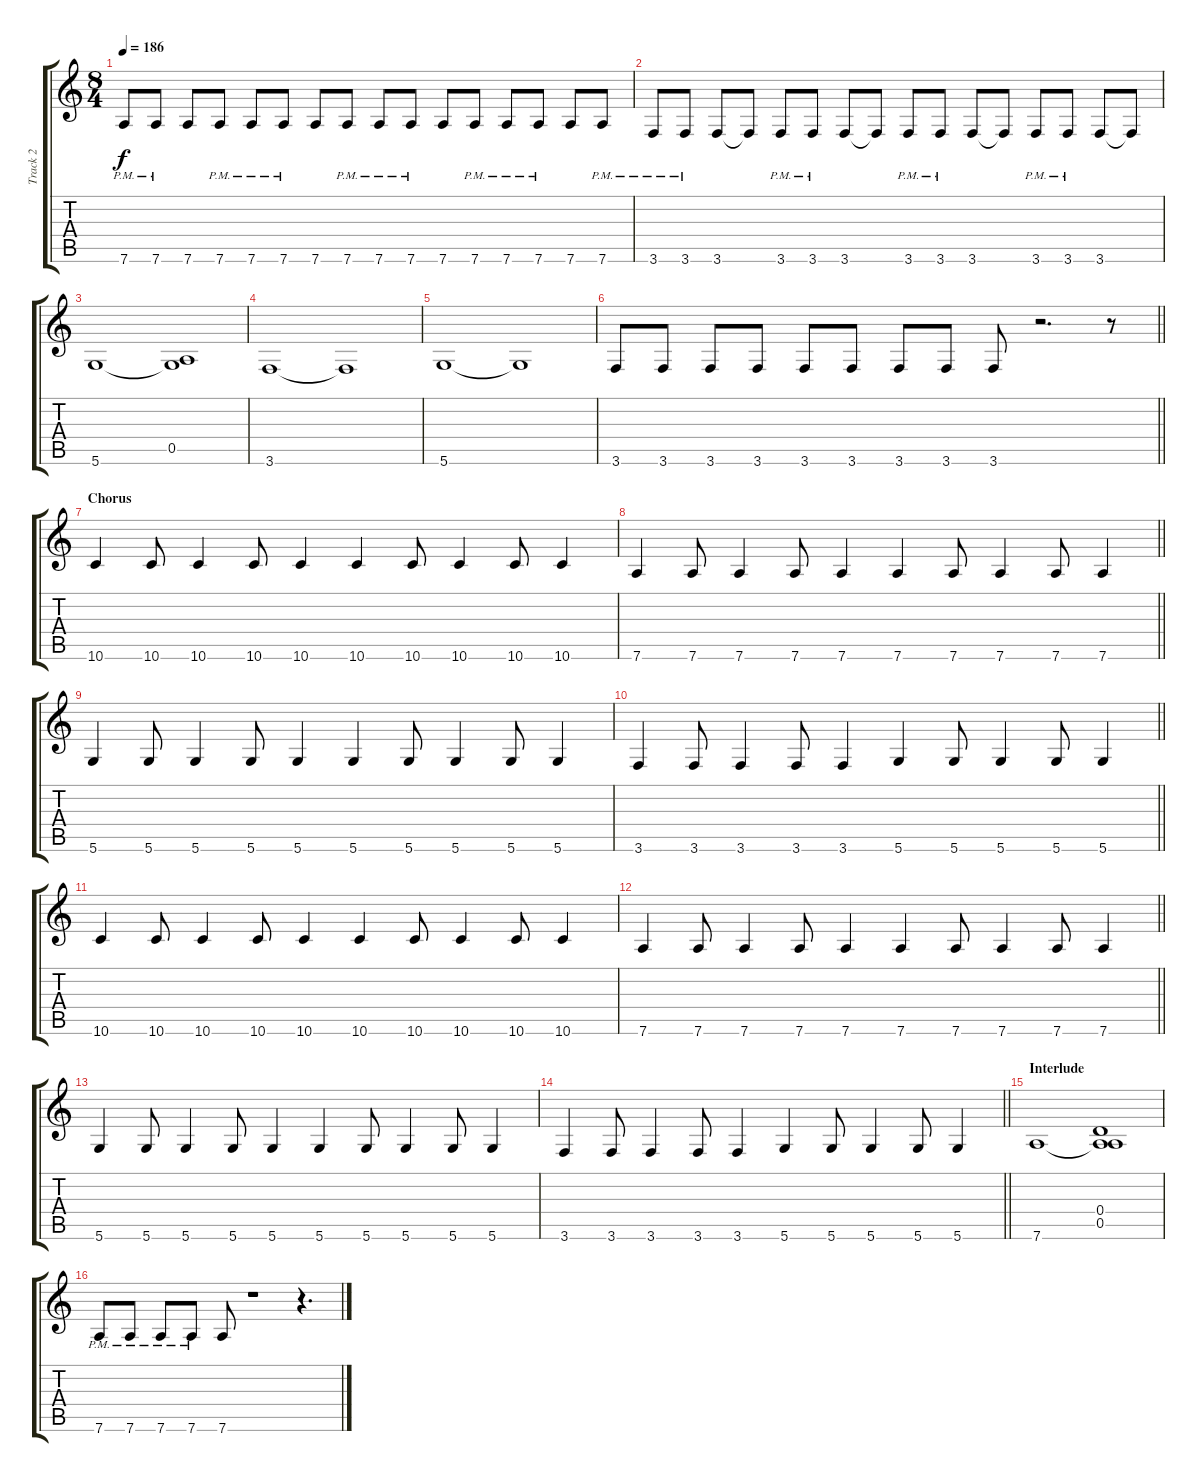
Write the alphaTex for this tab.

\track ("Track 2" "Track 2") {instrument electricbasspick}
\staff {score tabs}
\tuning (E4 B3 G3 D3 A2 D2) {hide}
\ts (8 4)
\tempo 186
\clef g2
\ks c
7.6{pm}.8{dy f} 7.6{pm}.8 7.6.8 7.6{pm}.8 7.6{pm}.8 7.6{pm}.8 7.6.8 7.6{pm}.8 7.6{pm}.8 7.6{pm}.8 7.6.8 7.6{pm}.8 7.6{pm}.8 7.6{pm}.8 7.6.8 7.6{pm}.8 |
3.6{pm}.8 3.6{pm}.8 3.6.8 3.6{t}.8 3.6{pm}.8 3.6{pm}.8 3.6.8 3.6{t}.8 3.6{pm}.8 3.6{pm}.8 3.6.8 3.6{t}.8 3.6{pm}.8 3.6{pm}.8 3.6.8 3.6{t}.8 |
5.6.1 (0.5 5.6{t}).1 |
3.6.1 3.6{t}.1 |
5.6.1 5.6{t}.1 |
\barLineRight lightlight
3.6.8 3.6.8 3.6.8 3.6.8 3.6.8 3.6.8 3.6.8 3.6.8 3.6.8 r.2{d} r.8 |
\section ("" "Chorus")
10.6.4 10.6.8 10.6.4 10.6.8 10.6.4 10.6.4 10.6.8 10.6.4 10.6.8 10.6.4 |
\barLineRight lightlight
7.6.4 7.6.8 7.6.4 7.6.8 7.6.4 7.6.4 7.6.8 7.6.4 7.6.8 7.6.4 |
5.6.4 5.6.8 5.6.4 5.6.8 5.6.4 5.6.4 5.6.8 5.6.4 5.6.8 5.6.4 |
\barLineRight lightlight
3.6.4 3.6.8 3.6.4 3.6.8 3.6.4 5.6.4 5.6.8 5.6.4 5.6.8 5.6.4 |
10.6.4 10.6.8 10.6.4 10.6.8 10.6.4 10.6.4 10.6.8 10.6.4 10.6.8 10.6.4 |
\barLineRight lightlight
7.6.4 7.6.8 7.6.4 7.6.8 7.6.4 7.6.4 7.6.8 7.6.4 7.6.8 7.6.4 |
5.6.4 5.6.8 5.6.4 5.6.8 5.6.4 5.6.4 5.6.8 5.6.4 5.6.8 5.6.4 |
\barLineRight lightlight
3.6.4 3.6.8 3.6.4 3.6.8 3.6.4 5.6.4 5.6.8 5.6.4 5.6.8 5.6.4 |
\section ("" "Interlude")
7.6.1 (0.4 0.5 7.6{t}).1 |
7.6{pm}.8 7.6{pm}.8 7.6{pm}.8 7.6{pm}.8 7.6.8 r.1 r.4{d}
